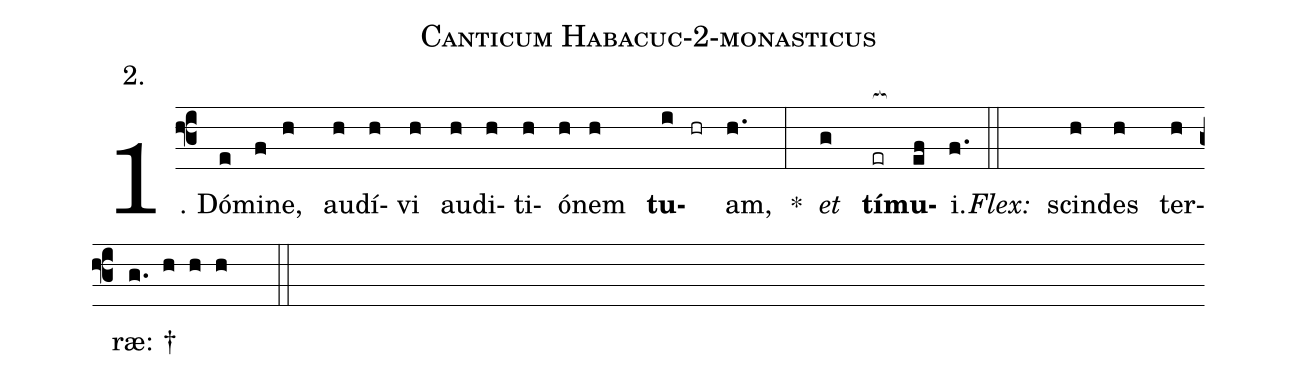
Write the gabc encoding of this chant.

name: Canticum Habacuc-2-monasticus;
annotation: 2.;
%%
(f3)1. Dó(e)mi(f)ne,(h) au(h)dí(h)vi(h) au(h)di(h)ti(h)ó(h)nem(h) <b>tu</b>(i hr)am,(h.) *(:) <i>et</i>(g) <b>tí</b>(er[ocb:1{])<b>mu</b>(ef[ocb:0}])i.(f.) (::)
<i>Flex:</i>()  scin(h)des(h) ter(h)ræ: †(g. h h h  ::)
